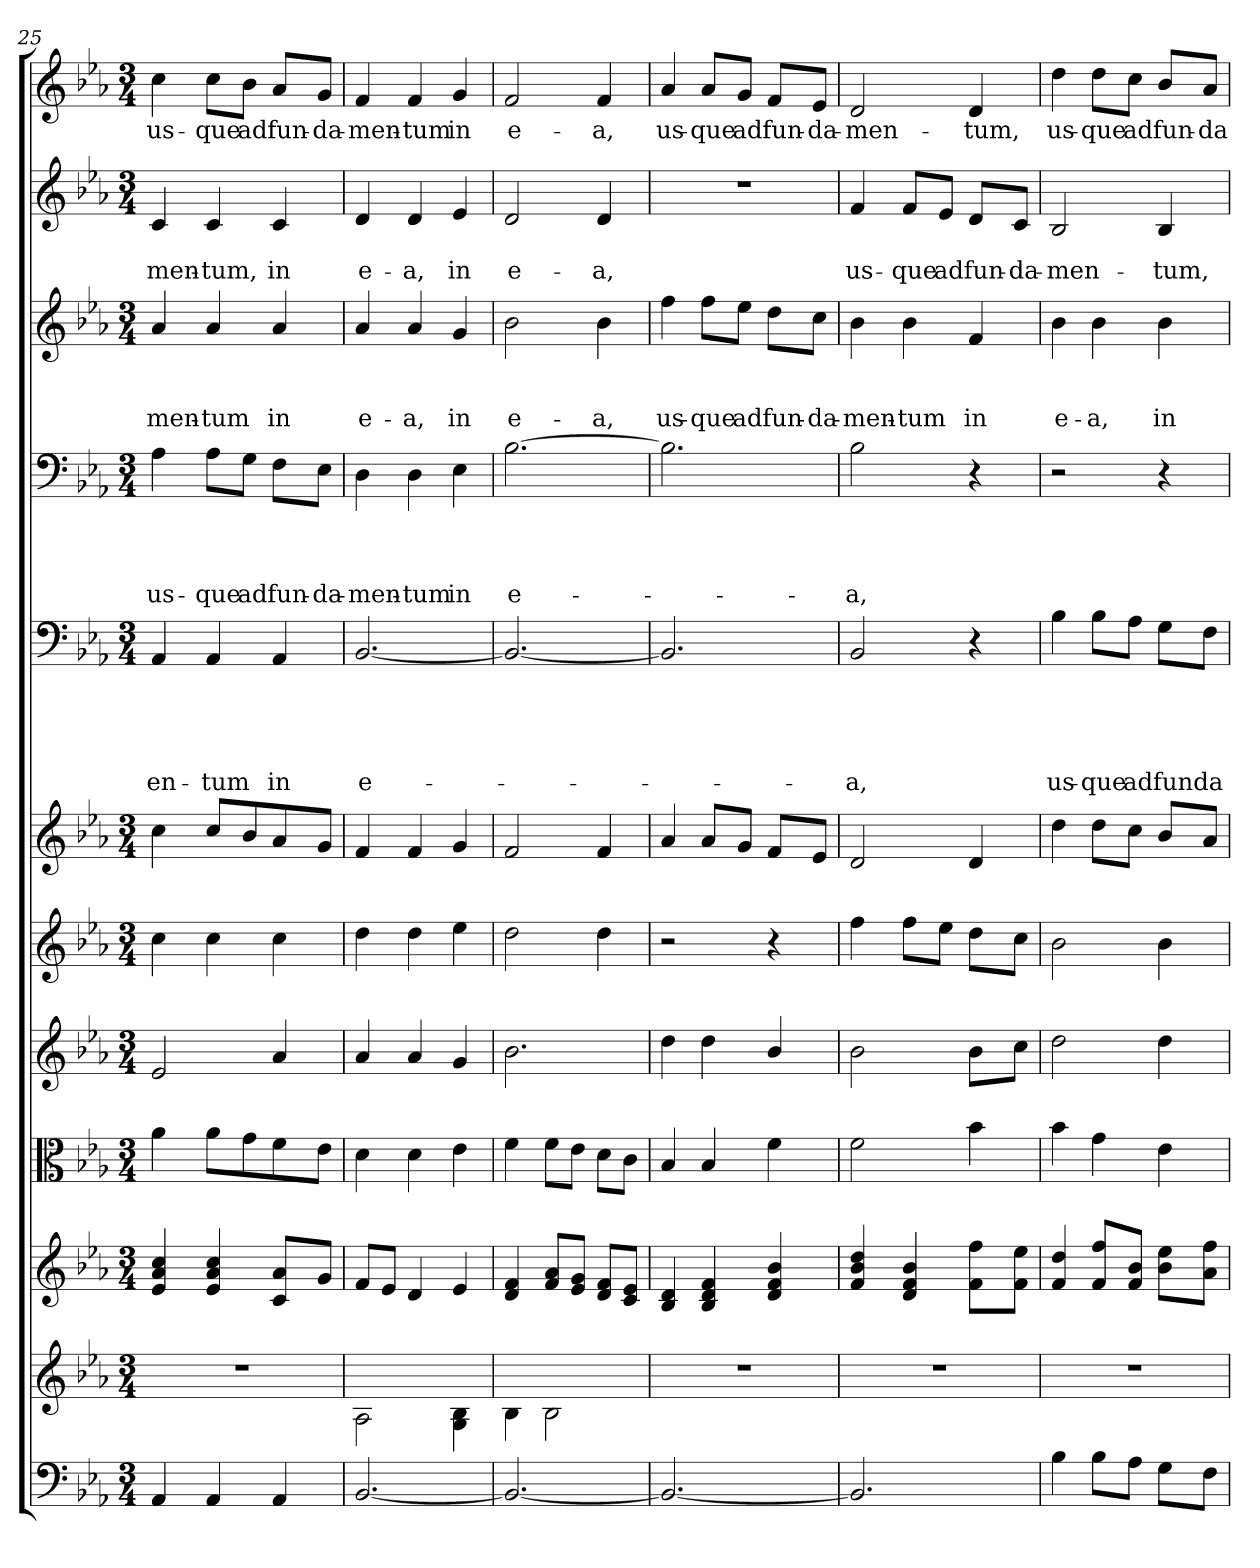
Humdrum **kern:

**kern	**kern	**kern	**kern	**kern	**kern	**kern	**kern	**text	**text	**text	**text	**text	**kern	**text	**text	**text	**text	**kern	**text	**text	**text	**kern	**text	**text	**kern	**text
*part11	*part10	*part10	*part9	*part8	*part7	*part6	*part5	*part5	*part5	*part5	*part5	*part5	*part4	*part4	*part4	*part4	*part4	*part3	*part3	*part3	*part3	*part2	*part2	*part2	*part1	*part1
*staff12	*staff11	*staff10	*staff9	*staff8	*staff7	*staff6	*staff5	*staff5	*staff5	*staff5	*staff5	*staff5	*staff4	*staff4	*staff4	*staff4	*staff4	*staff3	*staff3	*staff3	*staff3	*staff2	*staff2	*staff2	*staff1	*staff1
*clefF4	*clefG2	*clefG2	*clefC3	*clefG2	*clefG2	*clefG2	*clefF4	*	*	*	*	*	*clefF4	*	*	*	*	*clefG2	*	*	*	*clefG2	*	*	*clefG2	*
*	*	*	*	*	*	*	*	*	*	*	*	*	*	*	*	*	*	*ITrd7c12	*	*	*	*	*	*	*	*
*k[b-e-a-]	*k[b-e-a-]	*k[b-e-a-]	*k[b-e-a-]	*k[b-e-a-]	*k[b-e-a-]	*k[b-e-a-]	*k[b-e-a-]	*	*	*	*	*	*k[b-e-a-]	*	*	*	*	*k[b-e-a-]	*	*	*	*k[b-e-a-]	*	*	*k[b-e-a-]	*
*E-:	*E-:	*E-:	*E-:	*E-:	*E-:	*E-:	*E-:	*	*	*	*	*	*E-:	*	*	*	*	*E-:	*	*	*	*E-:	*	*	*E-:	*
*M3/4	*M3/4	*M3/4	*M3/4	*M3/4	*M3/4	*M3/4	*M3/4	*	*	*	*	*	*M3/4	*	*	*	*	*M3/4	*	*	*	*M3/4	*	*	*M3/4	*
=25	=25	=25	=25	=25	=25	=25	=25	=25	=25	=25	=25	=25	=25	=25	=25	=25	=25	=25	=25	=25	=25	=25	=25	=25	=25	=25
!	!	!	!	!	!	!	!	!	!	!	!	!LO:LY:b	!	!	!	!	!LO:LY:b	!	!	!	!LO:LY:b	!	!	!LO:LY:b	!	!LO:LY:b
4AA-/	2.r	4e-/ 4a-/ 4cc/	4a-\	2e-/	4cc\	4cc\	4AA-/	.	.	.	.	-en-	4A-\	.	.	.	us-	4A-/	.	.	-men-	4c/	.	men-	4cc\	us-
!	!	!	!	!	!	!	!	!	!	!	!	!LO:LY:b	!	!	!	!	!LO:LY:b	!	!	!	!LO:LY:b	!	!	!LO:LY:b	!	!LO:LY:b
4AA-/	.	4e-/ 4a-/ 4cc/	8a-\L	.	4cc\	8cc/L	4AA-/	.	.	.	.	-tum	8A-\L	.	.	.	-que	4A-/	.	.	-tum	4c/	.	-tum,	8cc\L	-que
!	!	!	!	!	!	!	!	!	!	!	!	!	!	!	!	!	!LO:LY:b	!	!	!	!	!	!	!	!	!LO:LY:b
.	.	.	8g\	.	.	8b-/	.	.	.	.	.	.	8G\J	.	.	.	ad	.	.	.	.	.	.	.	8b-\J	ad
!	!	!	!	!	!	!	!	!	!	!	!	!LO:LY:b	!	!	!	!	!LO:LY:b	!	!	!	!LO:LY:b	!	!	!LO:LY:b	!	!LO:LY:b
4AA-/	.	8c/ 8a-/L	8f\	4a-/	4cc\	8a-/	4AA-/	.	.	.	.	in	8F\L	.	.	.	fun-	4A-/	.	.	in	4c/	.	in	8a-/L	fun-
!	!	!	!	!	!	!	!	!	!	!	!	!	!	!	!	!	!LO:LY:b	!	!	!	!	!	!	!	!	!LO:LY:b
.	.	8g/J	8e-\J	.	.	8g/J	.	.	.	.	.	.	8E-\J	.	.	.	-da-	.	.	.	.	.	.	.	8g/J	-da-
!!LO:PB:g=z
=26	=26	=26	=26	=26	=26	=26	=26	=26	=26	=26	=26	=26	=26	=26	=26	=26	=26	=26	=26	=26	=26	=26	=26	=26	=26	=26
!	!	!	!	!	!	!	!	!	!	!	!	!LO:LY:b	!	!	!	!	!LO:LY:b	!	!	!	!LO:LY:b	!	!	!LO:LY:b	!	!LO:LY:b
[<2.BB-/	2A-\	8f/L	4d\	4a-/	4dd\	4f/	[<2.BB-/	.	.	.	.	e-	4D\	.	.	.	-men-	4A-/	.	.	e-	4d/	.	e-	4f/	-men-
.	.	8e-/J	.	.	.	.	.	.	.	.	.	.	.	.	.	.	.	.	.	.	.	.	.	.	.	.
!	!	!	!	!	!	!	!	!	!	!	!	!	!	!	!	!	!LO:LY:b	!	!	!	!LO:LY:b	!	!	!LO:LY:b	!	!LO:LY:b
.	.	4d/	4d\	4a-/	4dd\	4f/	.	.	.	.	.	.	4D\	.	.	.	-tum	4A-/	.	.	-a,	4d/	.	-a,	4f/	-tum
!	!	!	!	!	!	!	!	!	!	!	!	!	!	!	!	!	!LO:LY:b	!	!	!	!LO:LY:b	!	!	!LO:LY:b	!	!LO:LY:b
.	4G\ 4B-\	4e-/	4e-\	4g/	4ee-\	4g/	.	.	.	.	.	.	4E-\	.	.	.	in	4G/	.	.	in	4e-/	.	in	4g/	in
=27	=27	=27	=27	=27	=27	=27	=27	=27	=27	=27	=27	=27	=27	=27	=27	=27	=27	=27	=27	=27	=27	=27	=27	=27	=27	=27
!	!	!	!	!	!	!	!	!	!	!	!	!	!	!	!	!	!LO:LY:b	!	!	!	!LO:LY:b	!	!	!LO:LY:b	!	!LO:LY:b
2.BB-/_	4B-\	4d/ 4f/	4f\	2.b-\	2dd\	2f/	2.BB-/_	.	.	.	.	.	[>2.B-\	.	.	.	e-	2B-\	.	.	e-	2d/	.	e-	2f/	e-
.	2B-\	8f/ 8a-/L	8f\L	.	.	.	.	.	.	.	.	.	.	.	.	.	.	.	.	.	.	.	.	.	.	.
.	.	8e-/ 8g/J	8e-\J	.	.	.	.	.	.	.	.	.	.	.	.	.	.	.	.	.	.	.	.	.	.	.
!	!	!	!	!	!	!	!	!	!	!	!	!	!	!	!	!	!	!	!	!	!LO:LY:b	!	!	!LO:LY:b	!	!LO:LY:b
.	.	8d/ 8f/L	8d\L	.	4dd\	4f/	.	.	.	.	.	.	.	.	.	.	.	4B-\	.	.	-a,	4d/	.	-a,	4f/	-a,
.	.	8c/ 8e-/J	8c\J	.	.	.	.	.	.	.	.	.	.	.	.	.	.	.	.	.	.	.	.	.	.	.
=28	=28	=28	=28	=28	=28	=28	=28	=28	=28	=28	=28	=28	=28	=28	=28	=28	=28	=28	=28	=28	=28	=28	=28	=28	=28	=28
!	!	!	!	!	!	!	!	!	!	!	!	!	!	!	!	!	!	!	!	!	!LO:LY:b	!LO:N:vis=1	!	!	!	!LO:LY:b
2.BB-/_	2.r	4B-/ 4d/	4B-/	4dd\	2r	4a-/	2.BB-/]	.	.	.	.	.	2.B-\]	.	.	.	.	4f\	.	.	us-	2.r	.	.	4a-/	us-
!	!	!	!	!	!	!	!	!	!	!	!	!	!	!	!	!	!	!	!	!	!LO:LY:b	!	!	!	!	!LO:LY:b
.	.	4B-/ 4d/ 4f/	4B-/	4dd\	.	8a-/L	.	.	.	.	.	.	.	.	.	.	.	8f\L	.	.	-que	.	.	.	8a-/L	-que
!	!	!	!	!	!	!	!	!	!	!	!	!	!	!	!	!	!	!	!	!	!LO:LY:b	!	!	!	!	!LO:LY:b
.	.	.	.	.	.	8g/J	.	.	.	.	.	.	.	.	.	.	.	8e-\J	.	.	ad	.	.	.	8g/J	ad
!	!	!	!	!	!	!	!	!	!	!	!	!	!	!	!	!	!	!	!	!	!LO:LY:b	!	!	!	!	!LO:LY:b
.	.	4d/ 4f/ 4b-/	4f\	4b-/	4r	8f/L	.	.	.	.	.	.	.	.	.	.	.	8d\L	.	.	fun-	.	.	.	8f/L	fun-
!	!	!	!	!	!	!	!	!	!	!	!	!	!	!	!	!	!	!	!	!	!LO:LY:b	!	!	!	!	!LO:LY:b
.	.	.	.	.	.	8e-/J	.	.	.	.	.	.	.	.	.	.	.	8c\J	.	.	-da-	.	.	.	8e-/J	-da-
=29	=29	=29	=29	=29	=29	=29	=29	=29	=29	=29	=29	=29	=29	=29	=29	=29	=29	=29	=29	=29	=29	=29	=29	=29	=29	=29
!	!	!	!	!	!	!	!	!	!	!	!	!LO:LY:b	!	!	!	!	!LO:LY:b	!	!	!	!LO:LY:b	!	!	!LO:LY:b	!	!LO:LY:b
2.BB-/]	2.r	4f/ 4b-/ 4dd/	2f\	2b-\	4ff\	2d/	2BB-/	.	.	.	.	-a,	2B-\	.	.	.	-a,	4B-\	.	.	-men-	4f/	.	us-	2d/	-men-
!	!	!	!	!	!	!	!	!	!	!	!	!	!	!	!	!	!	!	!	!	!LO:LY:b	!	!	!LO:LY:b	!	!
.	.	4d/ 4f/ 4b-/	.	.	8ff\L	.	.	.	.	.	.	.	.	.	.	.	.	4B-\	.	.	-tum	8f/L	.	-que	.	.
!	!	!	!	!	!	!	!	!	!	!	!	!	!	!	!	!	!	!	!	!	!	!	!	!LO:LY:b	!	!
.	.	.	.	.	8ee-\J	.	.	.	.	.	.	.	.	.	.	.	.	.	.	.	.	8e-/J	.	ad	.	.
!	!	!	!	!	!	!	!	!	!	!	!	!	!	!	!	!	!	!	!	!	!LO:LY:b	!	!	!LO:LY:b	!	!LO:LY:b
.	.	8f\ 8ff\L	4b-\	8b-\L	8dd\L	4d/	4r	.	.	.	.	.	4r	.	.	.	.	4F/	.	.	in	8d/L	.	fun-	4d/	-tum,
!	!	!	!	!	!	!	!	!	!	!	!	!	!	!	!	!	!	!	!	!	!	!	!	!LO:LY:b	!	!
.	.	8f\ 8ee-\J	.	8cc\J	8cc\J	.	.	.	.	.	.	.	.	.	.	.	.	.	.	.	.	8c/J	.	-da-	.	.
=30	=30	=30	=30	=30	=30	=30	=30	=30	=30	=30	=30	=30	=30	=30	=30	=30	=30	=30	=30	=30	=30	=30	=30	=30	=30	=30
!	!	!	!	!	!	!	!	!	!	!	!	!LO:LY:b	!	!	!	!	!	!	!	!	!LO:LY:b	!	!	!LO:LY:b	!	!LO:LY:b
4B-\	2.r	4f/ 4dd/	4b-\	2dd\	2b-\	4dd\	4B-\	.	.	.	.	us-	2r	.	.	.	.	4B-\	.	.	e-	2B-/	.	-men-	4dd\	us-
!	!	!	!	!	!	!	!	!	!	!	!	!LO:LY:b	!	!	!	!	!	!	!	!	!LO:LY:b	!	!	!	!	!LO:LY:b
8B-\L	.	8f/ 8ff/L	4g\	.	.	8dd\L	8B-\L	.	.	.	.	-que	.	.	.	.	.	4B-\	.	.	-a,	.	.	.	8dd\L	-que
!	!	!	!	!	!	!	!	!	!	!	!	!LO:LY:b	!	!	!	!	!	!	!	!	!	!	!	!	!	!LO:LY:b
8A-\J	.	8f/ 8b-/J	.	.	.	8cc\J	8A-\J	.	.	.	.	ad	.	.	.	.	.	.	.	.	.	.	.	.	8cc\J	ad
!	!	!	!	!	!	!	!	!	!	!	!	!LO:LY:b	!	!	!	!	!	!	!	!	!LO:LY:b	!	!	!LO:LY:b	!	!LO:LY:b
8G\L	.	8b-\ 8ee-\L	4e-\	4dd\	4b-\	8b-/L	8G\L	.	.	.	.	fun­da	4r	.	.	.	.	4B-\	.	.	in	4B-/	.	-tum,	8b-/L	fun-
!	!	!	!	!	!	!	!	!	!	!	!	!	!	!	!	!	!	!	!	!	!	!	!	!	!	!LO:LY:b
8F\J	.	8a-\ 8ff\J	.	.	.	8a-/J	8F\J	.	.	.	.	.	.	.	.	.	.	.	.	.	.	.	.	.	8a-/J	-da
=	=	=	=	=	=	=	=	=	=	=	=	=	=	=	=	=	=	=	=	=	=	=	=	=	=	=
*-	*-	*-	*-	*-	*-	*-	*-	*-	*-	*-	*-	*-	*-	*-	*-	*-	*-	*-	*-	*-	*-	*-	*-	*-	*-	*-
